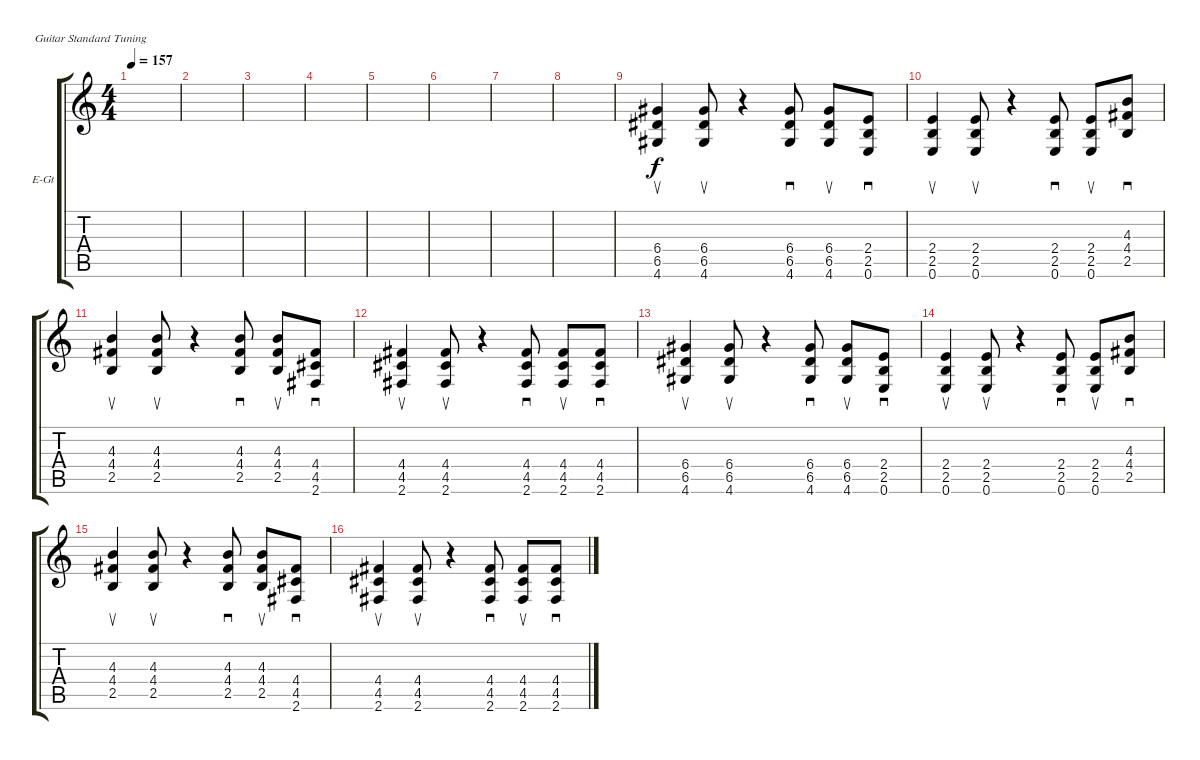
\defaultSystemsLayout 4
\bracketExtendMode groupsimilarinstruments
\firstSystemTrackNameOrientation horizontal
\otherSystemsTrackNameOrientation horizontal
\track ("Electric Guitar" "E-Gt") {instrument distortionguitar}
\staff {score tabs}
\tuning (E4 B3 G3 D3 A2 E2)
\ts (4 4)
\tempo 157
\clef g2
\scale
0.487395
\ks c
|
\scale
0.256303 |
\scale
0.256303 |
\scale
0.333333 |
\scale
0.333333 |
\scale
0.333333 |
\scale
0.333333 |
\scale
0.333333 |
\scale
0.333333 (4.6 6.5 6.4).4{su} (6.4 6.5 4.6).8{su} r.4 (6.4 6.5 4.6).8{sd} (6.4 6.5 4.6).8{su} (0.6 2.5 2.4).8{sd} |
\scale
0.333333 (2.4 2.5 0.6).4{su} (2.4 2.5 0.6).8{su} r.4 (2.4 2.5 0.6).8{sd} (2.4 2.5 0.6).8{su} (4.4 2.5 4.3).8{sd} |
\scale
0.333333 (4.3 4.4 2.5).4{su} (2.5 4.4 4.3).8{su} r.4 (2.5 4.4 4.3).8{sd} (2.5 4.4 4.3).8{su} (4.4 4.5 2.6).8{sd} |
\scale
0.333333 (2.6 4.5 4.4).4{su} (4.4 4.5 2.6).8{su} r.4 (4.4 4.5 2.6).8{sd} (2.6 4.5 4.4).8{su} (4.4 4.5 2.6).8{sd} |
\scale
0.333333 (4.6 6.5 6.4).4{su} (6.4 6.5 4.6).8{su} r.4 (6.4 6.5 4.6).8{sd} (6.4 6.5 4.6).8{su} (0.6 2.5 2.4).8{sd} |
\scale
0.333333 (2.4 2.5 0.6).4{su} (2.4 2.5 0.6).8{su} r.4 (2.4 2.5 0.6).8{sd} (2.4 2.5 0.6).8{su} (4.4 2.5 4.3).8{sd} |
\scale
0.333333 (4.3 4.4 2.5).4{su} (2.5 4.4 4.3).8{su} r.4 (2.5 4.4 4.3).8{sd} (2.5 4.4 4.3).8{su} (4.4 4.5 2.6).8{sd} |
\scale
0.333333 (2.6 4.5 4.4).4{su} (4.4 4.5 2.6).8{su} r.4 (4.4 4.5 2.6).8{sd} (2.6 4.5 4.4).8{su} (4.4 4.5 2.6).8{sd}
